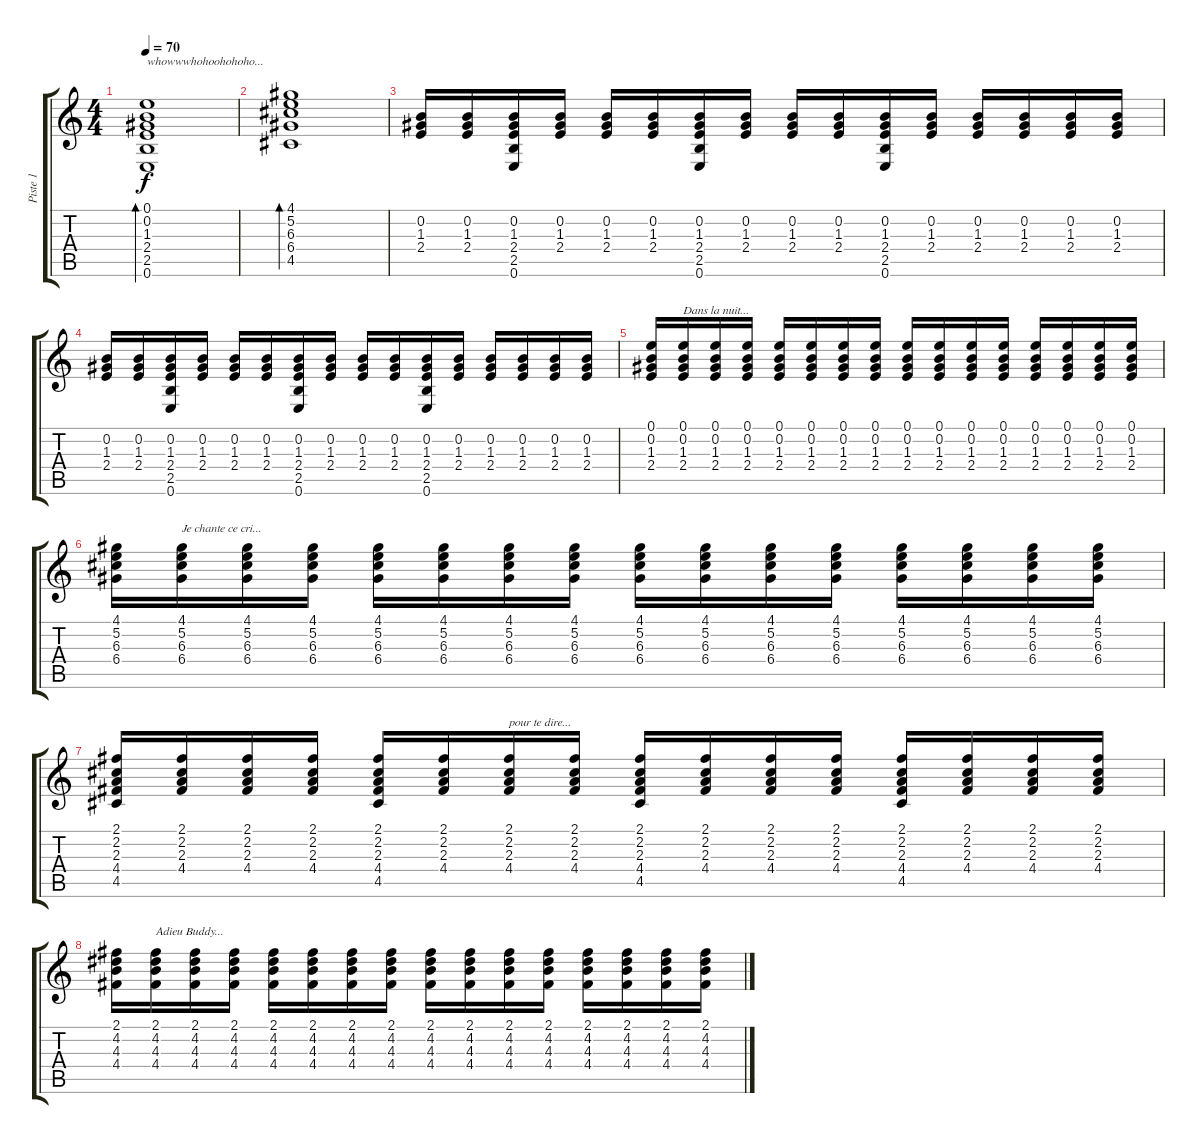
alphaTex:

\track ("Piste 1" "Piste 1") {instrument acousticguitarnylon}
\staff {score tabs}
\tuning (E4 B3 G3 D3 A2 E2) {hide}
\ts (4 4)
\tempo 70
\clef g2
\ks c
(0.1 0.2 1.3 2.4 2.5 0.6).1{bd 60 txt "whowwwhohoohohoho..." dy f instrument acousticguitarnylon} |
(4.1 5.2 6.3 6.4 4.5).1{bd 60} |
(0.2 1.3 2.4).16 (0.2 1.3 2.4).16 (0.2 1.3 2.4 2.5 0.6).16 (0.2 1.3 2.4).16 (0.2 1.3 2.4).16 (0.2 1.3 2.4).16 (0.2 1.3 2.4 2.5 0.6).16 (0.2 1.3 2.4).16 (0.2 1.3 2.4).16 (0.2 1.3 2.4).16 (0.2 1.3 2.4 2.5 0.6).16 (0.2 1.3 2.4).16 (0.2 1.3 2.4).16 (0.2 1.3 2.4).16 (0.2 1.3 2.4).16 (0.2 1.3 2.4).16 |
(0.2 1.3 2.4).16 (0.2 1.3 2.4).16 (0.2 1.3 2.4 2.5 0.6).16 (0.2 1.3 2.4).16 (0.2 1.3 2.4).16 (0.2 1.3 2.4).16 (0.2 1.3 2.4 2.5 0.6).16 (0.2 1.3 2.4).16 (0.2 1.3 2.4).16 (0.2 1.3 2.4).16 (0.2 1.3 2.4 2.5 0.6).16 (0.2 1.3 2.4).16 (0.2 1.3 2.4).16 (0.2 1.3 2.4).16 (0.2 1.3 2.4).16 (0.2 1.3 2.4).16 |
(0.1 0.2 1.3 2.4).16 (0.1 0.2 1.3 2.4).16{txt "Dans la nuit..."} (0.1 0.2 1.3 2.4).16 (0.1 0.2 1.3 2.4).16 (0.1 0.2 1.3 2.4).16 (0.1 0.2 1.3 2.4).16 (0.1 0.2 1.3 2.4).16 (0.1 0.2 1.3 2.4).16 (0.1 0.2 1.3 2.4).16 (0.1 0.2 1.3 2.4).16 (0.1 0.2 1.3 2.4).16 (0.1 0.2 1.3 2.4).16 (0.1 0.2 1.3 2.4).16 (0.1 0.2 1.3 2.4).16 (0.1 0.2 1.3 2.4).16 (0.1 0.2 1.3 2.4).16 |
(4.1 5.2 6.3 6.4).16 (4.1 5.2 6.3 6.4).16{txt "Je chante ce cri..."} (4.1 5.2 6.3 6.4).16 (4.1 5.2 6.3 6.4).16 (4.1 5.2 6.3 6.4).16 (4.1 5.2 6.3 6.4).16 (4.1 5.2 6.3 6.4).16 (4.1 5.2 6.3 6.4).16 (4.1 5.2 6.3 6.4).16 (4.1 5.2 6.3 6.4).16 (4.1 5.2 6.3 6.4).16 (4.1 5.2 6.3 6.4).16 (4.1 5.2 6.3 6.4).16 (4.1 5.2 6.3 6.4).16 (4.1 5.2 6.3 6.4).16 (4.1 5.2 6.3 6.4).16 |
(2.1 2.2 2.3 4.4 4.5).16 (2.1 2.2 2.3 4.4).16 (2.1 2.2 2.3 4.4).16 (2.1 2.2 2.3 4.4).16 (2.1 2.2 2.3 4.4 4.5).16 (2.1 2.2 2.3 4.4).16 (2.1 2.2 2.3 4.4).16{txt "pour te dire..."} (2.1 2.2 2.3 4.4).16 (2.1 2.2 2.3 4.4 4.5).16 (2.1 2.2 2.3 4.4).16 (2.1 2.2 2.3 4.4).16 (2.1 2.2 2.3 4.4).16 (2.1 2.2 2.3 4.4 4.5).16 (2.1 2.2 2.3 4.4).16 (2.1 2.2 2.3 4.4).16 (2.1 2.2 2.3 4.4).16 |
(2.1 4.2 4.3 4.4).16 (2.1 4.2 4.3 4.4).16{txt "Adieu Buddy..."} (2.1 4.2 4.3 4.4).16 (2.1 4.2 4.3 4.4).16 (2.1 4.2 4.3 4.4).16 (2.1 4.2 4.3 4.4).16 (2.1 4.2 4.3 4.4).16 (2.1 4.2 4.3 4.4).16 (2.1 4.2 4.3 4.4).16 (2.1 4.2 4.3 4.4).16 (2.1 4.2 4.3 4.4).16 (2.1 4.2 4.3 4.4).16 (2.1 4.2 4.3 4.4).16 (2.1 4.2 4.3 4.4).16 (2.1 4.2 4.3 4.4).16 (2.1 4.2 4.3 4.4).16
